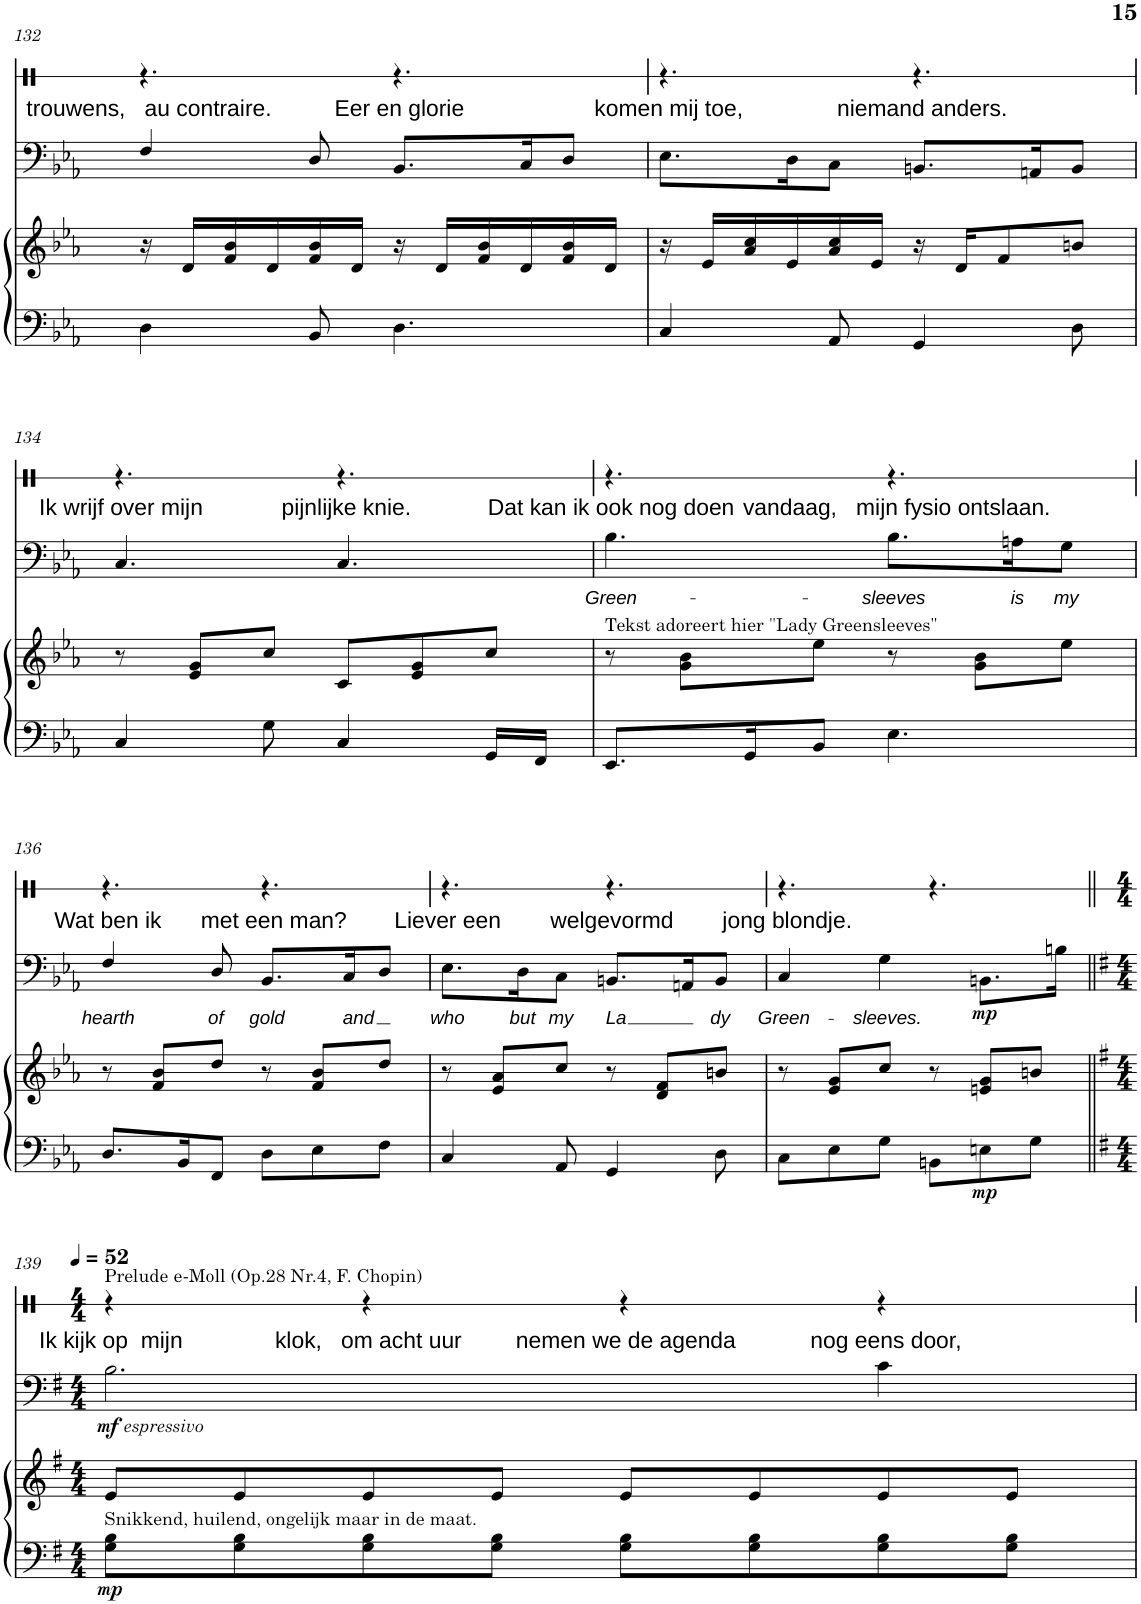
**kern	**kern	**dynam	**kern	**text	**dynam	**kern	**text
*part3	*part3	*part3	*part2	*part2	*part2	*part1	*part1
*staff4	*staff3	*staff3/4	*staff2	*staff2	*staff2	*staff1	*staff1
*I"Piano	*	*	*I"Cello	*	*	*I"Verteller	*
*I'Pno	*	*	*	*	*	*	*
!!LO:PB:g=z
*clefF4	*clefG2	*	*clefF4	*	*	*clefX	*
*k[b-e-a-]	*k[b-e-a-]	*	*k[b-e-a-]	*	*	*k[]	*
*M6/8	*M6/8	*	*M6/8	*	*	*M6/8	*
=132	=132	=132	=132	=132	=132	=132	=132
!	!	!	!	!	!	!	!LO:LY:b
4D\	16r	.	4F/	.	.	4.r	trouwens, au contraire.
.	16d/LL	.	.	.	.	.	.
.	16f/ 16b-/	.	.	.	.	.	.
.	16d/	.	.	.	.	.	.
8BB-/	16f/ 16b-/	.	8D/	.	.	.	.
.	16d/JJ	.	.	.	.	.	.
!	!	!	!	!	!	!	!LO:LY:b
4.D\	16r	.	8.BB-/L	.	.	4.r	Eer en glorie
.	16d/LL	.	.	.	.	.	.
.	16f/ 16b-/	.	.	.	.	.	.
.	16d/	.	16C/K	.	.	.	.
.	16f/ 16b-/	.	8D/J	.	.	.	.
.	16d/JJ	.	.	.	.	.	.
=133	=133	=133	=133	=133	=133	=133	=133
!	!	!	!	!	!	!	!LO:LY:b
4C/	16r	.	8.E-\L	.	.	4.r	komen mij toe,
.	16e-/LL	.	.	.	.	.	.
.	16a-/ 16cc/	.	.	.	.	.	.
.	16e-/	.	16D\K	.	.	.	.
8AA-/	16a-/ 16cc/	.	8C\J	.	.	.	.
.	16e-/JJ	.	.	.	.	.	.
!	!	!	!	!	!	!	!LO:LY:b
4GG/	16r	.	8.BBn/L	.	.	4.r	niemand anders.
.	16d/KL	.	.	.	.	.	.
.	8f/	.	.	.	.	.	.
.	.	.	16AAn/K	.	.	.	.
8D\	8bn/J	.	8BB/J	.	.	.	.
!!LO:LB:g=z
=134	=134	=134	=134	=134	=134	=134	=134
!	!	!	!	!	!	!	!LO:LY:b
4C/	8r	.	4.C/	.	.	4.r	Ik wrijf over mijn
.	8e-/ 8g/L	.	.	.	.	.	.
8G\	8cc/J	.	.	.	.	.	.
!	!	!	!	!	!	!	!LO:LY:b
4C/	8c/L	.	4.C/	.	.	4.r	pijnlijke knie.
.	8e-/ 8g/	.	.	.	.	.	.
16GG/LL	8cc/J	.	.	.	.	.	.
16FF/JJ	.	.	.	.	.	.	.
=135	=135	=135	=135	=135	=135	=135	=135
!	!LO:TX:a:t=Tekst adoreert hier "Lady Greensleeves"	!	!	!	!	!	!
!	!	!	!	!LO:LY:b	!	!	!LO:LY:b
8.EE-/L	8r	.	4.B-\	Green-	.	4.r	Dat kan ik ook nog doen
.	8g\ 8b-\L	.	.	.	.	.	.
16GG/K	.	.	.	.	.	.	.
8BB-/J	8ee-\J	.	.	.	.	.	.
!	!	!	!	!LO:LY:b	!	!	!LO:LY:b
4.E-\	8r	.	8.B-\L	-sleeves	.	4.r	vandaag, mijn fysio ontslaan.
.	8g\ 8b-\L	.	.	.	.	.	.
!	!	!	!	!LO:LY:b	!	!	!
.	.	.	16An\K	is	.	.	.
!	!	!	!	!LO:LY:b	!	!	!
.	8ee-\J	.	8G\J	my	.	.	.
!!LO:LB:g=z
=136	=136	=136	=136	=136	=136	=136	=136
!	!	!	!	!LO:LY:b	!	!	!LO:LY:b
8.D/L	8r	.	4F/	hearth	.	4.r	Wat ben ik
.	8f/ 8b-/L	.	.	.	.	.	.
16BB-/K	.	.	.	.	.	.	.
!	!	!	!	!LO:LY:b	!	!	!
8FF/J	8dd/J	.	8D/	of	.	.	.
!	!	!	!	!LO:LY:b	!	!	!LO:LY:b
8D\L	8r	.	8.BB-/L	gold	.	4.r	met een man?
8E-\	8f/ 8b-/L	.	.	.	.	.	.
!	!	!	!	!LO:LY:b	!	!	!
.	.	.	16C/K	and	.	.	.
8F\J	8dd/J	.	8D/J	.	.	.	.
=137	=137	=137	=137	=137	=137	=137	=137
!	!	!	!	!LO:LY:b	!	!	!LO:LY:b
4C/	8r	.	8.E-\L	who	.	4.r	Liever een
.	8e-/ 8a-/L	.	.	.	.	.	.
!	!	!	!	!LO:LY:b	!	!	!
.	.	.	16D\K	but	.	.	.
!	!	!	!	!LO:LY:b	!	!	!
8AA-/	8cc/J	.	8C\J	my	.	.	.
!	!	!	!	!LO:LY:b	!	!	!LO:LY:b
4GG/	8r	.	8.BBn/L	La	.	4.r	welgevormd
.	8d/ 8f/L	.	.	.	.	.	.
.	.	.	16AAn/K	.	.	.	.
!	!	!	!	!LO:LY:b	!	!	!
8D\	8bn/J	.	8BB/J	dy	.	.	.
=138	=138	=138	=138	=138	=138	=138	=138
!	!	!	!	!LO:LY:b	!	!	!LO:LY:b
8C\L	8r	.	4C/	Green-	.	4.r	jong blondje.
8E-\	8e-/ 8g/L	.	.	.	.	.	.
!	!	!	!	!LO:LY:b	!	!	!
8G\J	8cc/J	.	4G\	-sleeves.	.	.	.
8BBn\L	8r	.	.	.	.	4.r	.
!	!	!LO:DY:b=2	!	!	!LO:DY:b	!	!
8En\	8en/ 8g/L	mp	8.BBn\L	.	mp	.	.
8G\J	8bn/J	.	.	.	.	.	.
.	.	.	16Bn\Jk	.	.	.	.
!!LO:LB:g=z
=139||	=139||	=139||	=139||	=139||	=139||	=139||	=139||
*k[f#]	*k[f#]	*	*k[f#]	*	*	*	*
*M4/4	*M4/4	*	*M4/4	*	*	*M4/4	*
*	*	*	*	*	*	*MM52	*
!	!	!	!	!	!	!LO:TX:a:t=Prelude e-Moll (Op.28 Nr.4, F. Chopin)	!
!	!	!	!LO:TX:b:i:t=espressivo	!	!	!	!
!LO:TX:a:t=Snikkend, huilend, ongelijk maar in de maat.	!	!	!	!	!	!	!
!	!	!LO:DY:b=2	!	!	!LO:DY:b	!	!LO:LY:b
8G\ 8B\L	8e/L	mp	2.B\	.	mf	4r	Ik kijk op mijn
8G\ 8B\	8e/	.	.	.	.	.	.
!	!	!	!	!	!	!	!LO:LY:b
8G\ 8B\	8e/	.	.	.	.	4r	klok, om acht uur
8G\ 8B\J	8e/J	.	.	.	.	.	.
!	!	!	!	!	!	!	!LO:LY:b
8G\ 8B\L	8e/L	.	.	.	.	4r	nemen we de agenda
8G\ 8B\	8e/	.	.	.	.	.	.
!	!	!	!	!	!	!	!LO:LY:b
8G\ 8B\	8e/	.	4c\	.	.	4r	nog eens door,
8G\ 8B\J	8e/J	.	.	.	.	.	.
=	=	=	=	=	=	=	=
*-	*-	*-	*-	*-	*-	*-	*-
